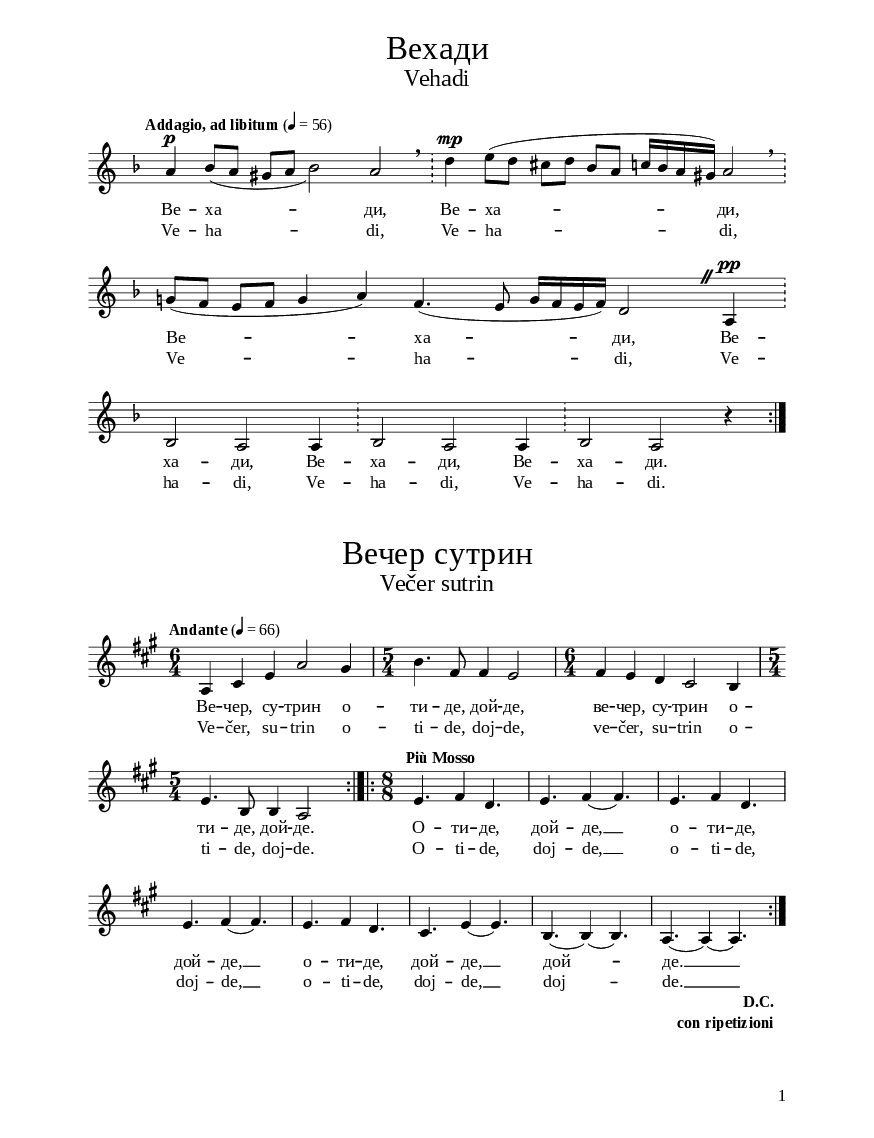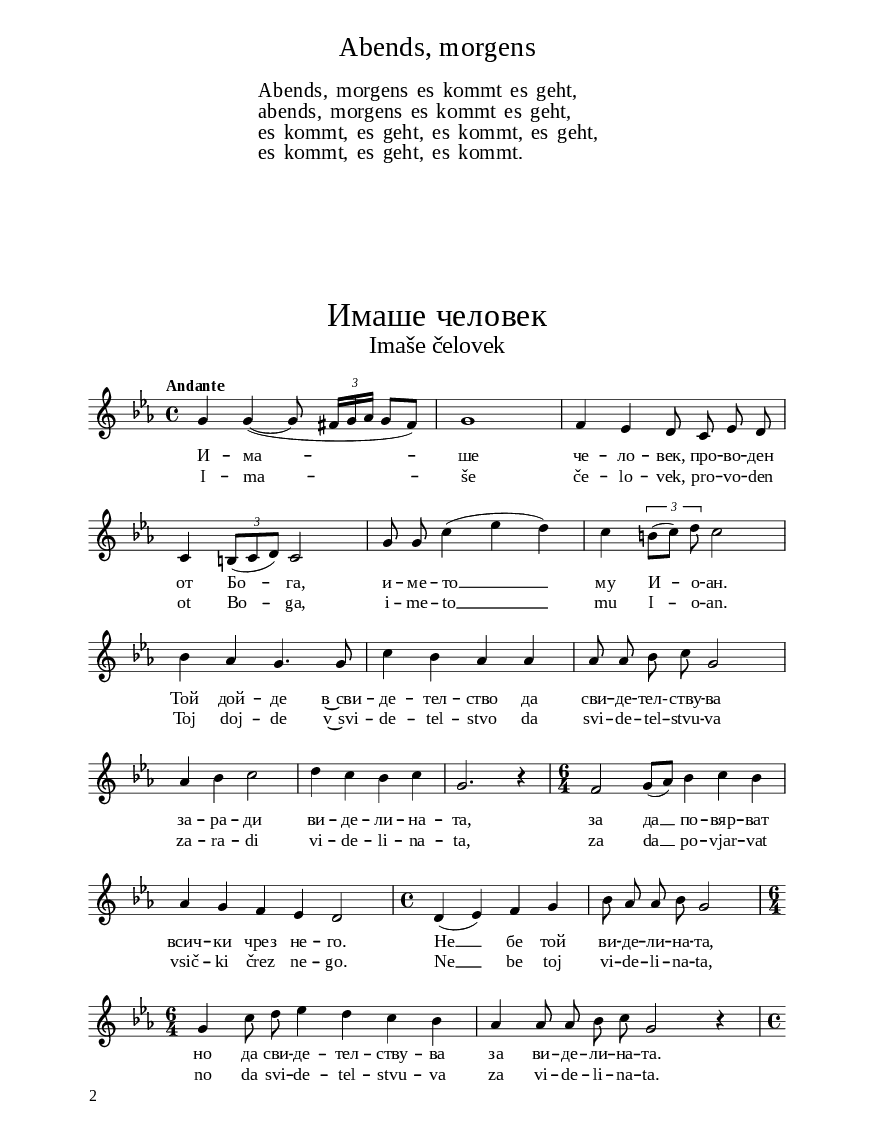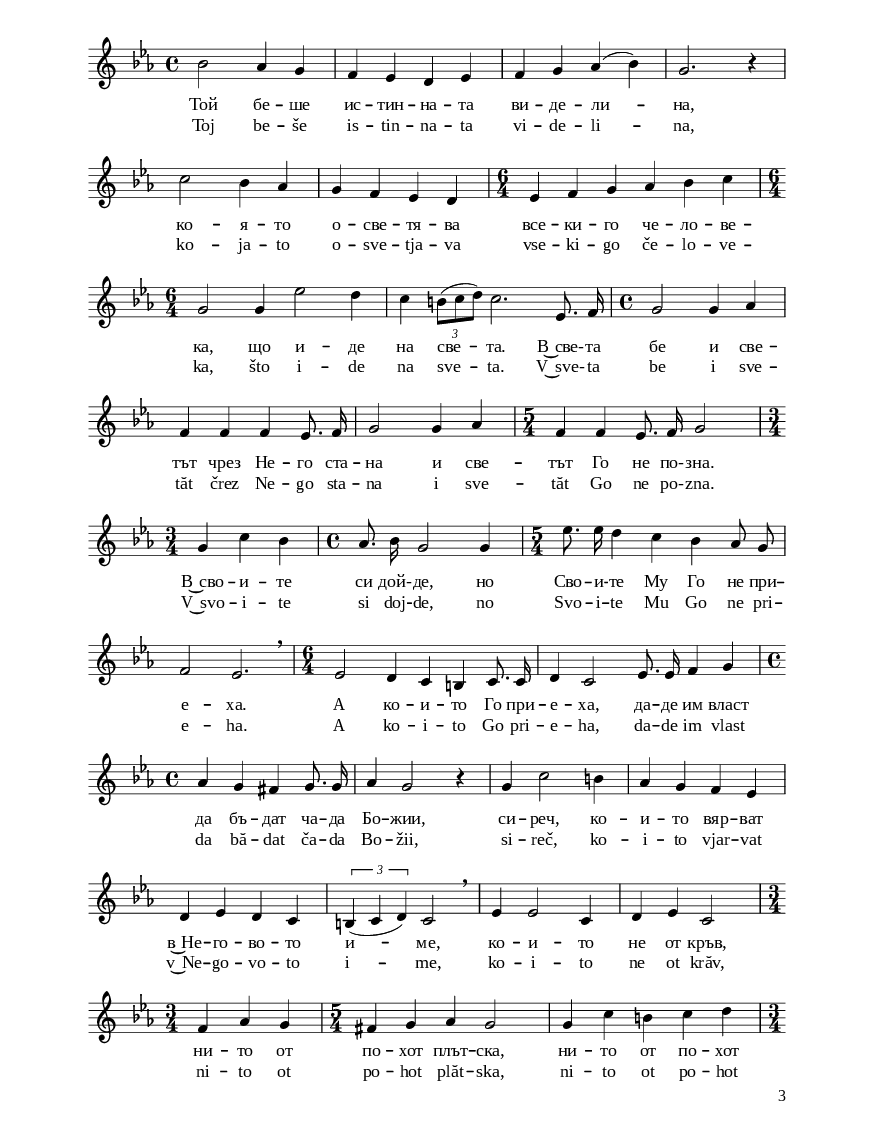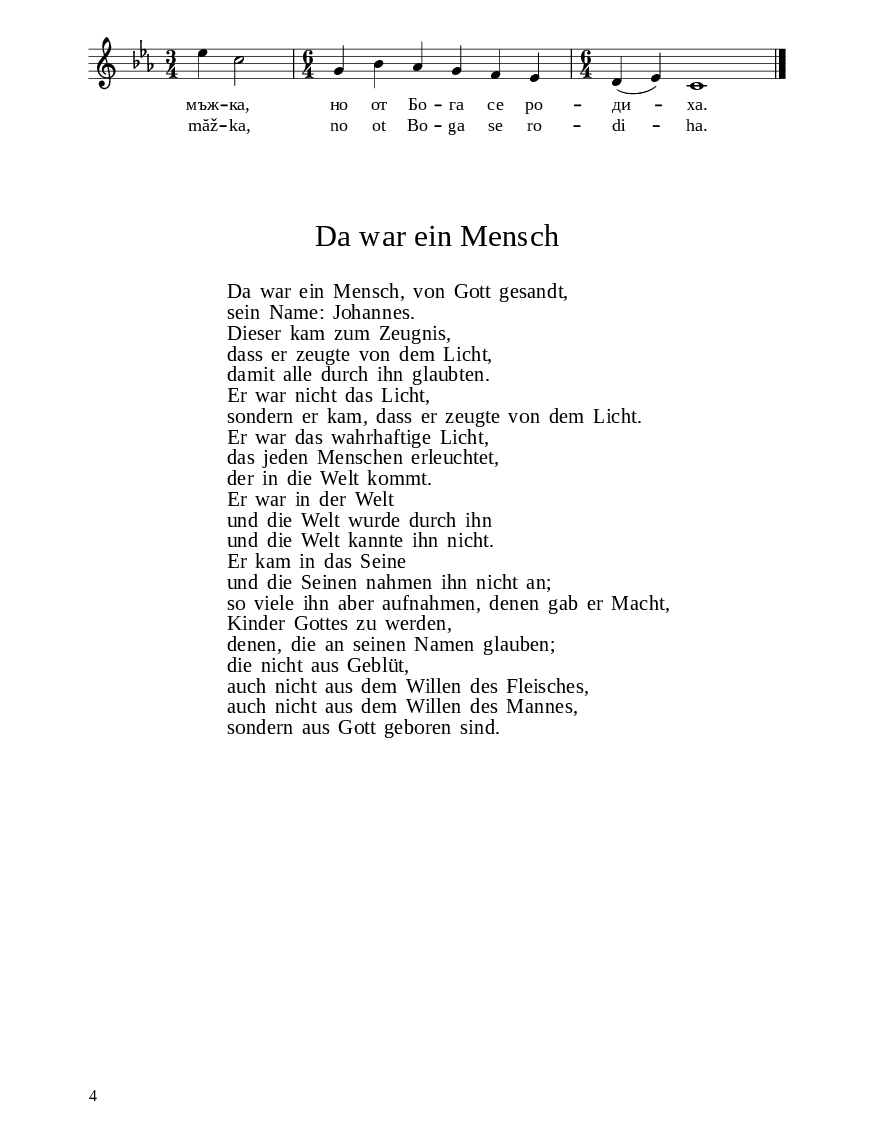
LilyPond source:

\version "2.24.1"

% include paper part and global functions
\include "include/globals.ily"

\bookpart {
  \label #'ref083_1
  \tocItem \markup "Вехади – Vehadi"
  \include "include/bookpart-paper.ily"
  \score {
    \include "include/score-layout.ily"

    \new Voice \absolute {
      \clef treble
      \key d \minor
      \tempoFunc "Addagio, ad libitum" 4 "56"
      \override Staff.BarLine.gap = 0.6
      \autoBeamOff
      \omit Score.TimeSignature
      \cadenzaOn % allows custom bar lines


      \repeat volta 2 {
        \slurDown a'4^\p bes'8 [ ( a'] gis' [a'] bes'2 ) \slurNeutral a' \bar "!"  \breathe  d''4^\mp  e''8 ( [d''] cis'' [d''] bes' [a'] c''16 [bes' a' gis'!] ) a'2 \bar "!" \breathe \break |

        \time 10/4 g'8 ([ f'] e' [f'] g'4 a' ) f'4. ( e'8 g'16 [f' e' f'] ) d'2
        \override BreathingSign.text = \markup {
          \musicglyph "scripts.caesura.straight"
        }
        \breathe
        a4^\pp \bar "!" \break |


        bes2 a2 a4 \bar "!"  bes2 a a4  \bar "!"  bes2 a r4
      } \break
    }

    \addlyrics {
      Ве -- ха -- ди, Ве -- ха -- ди, Ве -- ха -- ди,
      Ве -- ха -- ди, Ве -- ха -- ди, Ве -- ха -- ди.
    }
     \addlyrics {
      Ve -- ha -- di, Ve -- ha -- di, Ve -- ha -- di,
      Ve -- ha -- di, Ve -- ha -- di, Ve -- ha -- di.
    }
      \header {
        title = \titleFunc "Вехади" "Vehadi"
      }

      \midi{}

    } % score
    %

    \include "include/bookpart-paper.ily"
      \label #'ref083_2
  \tocItem \markup "Вечер сутрин – Večer sutrin"
    \score {
      \include "include/score-layout.ily"

      \new Voice \absolute {
        \clef treble
        \key a \major
        \time 6/4
        \tempoFunc "Andante" 4 "66"
        \autoBeamOff

        a4 cis' e' a'2 gis'4 |  \time 5/4  b'4. fis'8 fis'4 e'2 | \time 6/4  fis'4 e' d' cis'2 b4 \break |

        \time 5/4  e'4. b8 b4 a2 | \bar ":|.|:" \time 8/8 \tempo  "      Più Mosso"

        e'4. fis'4 d'4. | e'4. fis'4 ~ fis'4. | e'4. fis'4 d'4. \break |

        e'4. fis'4 ~ fis'4. |e'4. fis'4 d'4. | cis'4. e'4 ~ e'4. | b4. ~ b4 ~ b4. | a4. ~ a4 ~ a4. | \bar ":|."


      }

      \addlyrics {
        Ве -- чер,
        су -- трин о -- ти -- де, дой -- де, ве -- чер,
        су -- трин о -- ти -- де, дой -- де. О -- ти --
        де, дой -- де, __ о -- ти -- де, дой -- де, __ о -- ти
        -- де, дой -- де, __ дой -- де. __}
        \addlyrics {
        Ve -- čer,
        su -- trin o -- ti -- de, doj -- de, ve -- čer,
        su -- trin o -- ti -- de, doj -- de. O -- ti --
        de, doj -- de, __ o -- ti -- de, doj -- de, __ o -- ti
        -- de, doj -- de, __ doj -- de. __}
          \header {
            title = \titleFunc "Вечер сутрин" "Večer sutrin"
          }

          \midi{}

        } % score

        \markup \dc-two "D.C." "con ripetizioni"

        \pageBreak

        % include foreign translation(s) of the song
        \version "2.24.0"

\markup \fill-line { \fontsize #deTitleFontSize "Abends, morgens" }
\markup \null
\markup \null
\markup \fontsize #deCoupletFontSize {
  \hspace #14
  \override #`(baseline-skip . ,deCoupletBaselineSkip)


  
  \column {
     \line { "   "Abends, morgens es kommt es geht, }
     \line { "   "abends, morgens es kommt es geht, }
     \line { "   "es kommt, es geht, es kommt, es geht, }
     \line { "   "es kommt, es geht, es kommt. }
  }
}    



        \markup \empty-three
        \markup \empty-three
        \include "include/bookpart-paper.ily"
        \label #'ref083_3
        \tocItem \markup "Имаше человек  – Imaše čelovek"
        \score {
          \include "include/score-layout.ily"

          \new Voice \absolute {
            \clef treble
            \key c \minor
            \time 4/4
            \tempo "Andante"

            \autoBeamOff
            g'4  g' ( ~ g'8 \times 2/3  { fis'16 [g'16 as'] } g'8 [ fis'] ) | g'1 | f'4 es' d'8 c' es' d' \break |

            c'4  \times 2/3  { b8 ( [c' d'8] )  } c'2 | g'8 g' c''4 ( es'' d'' ) | \tupletUp c''4 \tuplet 3/2 { b'8 ([ c''] ) d''8 } c''2 \break \tupletNeutral |

            bes'4 as' g'4. g'8 | c''4 bes' as' as' | as'8 as' bes' c'' g'2 \break |

            as'4 bes' c''2 |  d''4 c'' bes' c'' | g'2. r4 |  \time 6/4  f'2 g'8 [( as' )] bes'4 c'' bes' \break |

            as'4 g' f' es' d'2 | \time 4/4  d'4 ( es' ) f' g' | bes'8 as' as' bes' g'2 \break |

            \time 6/4  g'4 c''8 d'' es''4 d'' c'' bes' | as'4 as'8 as' bes' c'' g'2 r4 \break |

            \time 4/4  bes'2 as'4 g' | f'4 es' d' es' | f'4 g' as' ( bes' ) | g'2. r4 \break |

            c''2 bes'4 as' | g'4 f' es' d' | \time 6/4  es'4 f' g' as' bes' c'' | \break

            \time 6/4  g'2 g'4 es''2 d''4 | c''4  \times 2/3  { b'8 ( [c'' d''8] ) } c''2.  es'8. f'16 \noBeam | \time 4/4  g'2 g'4 as' \break |

            f'4 f' f' es'8. f'16 | g'2 g'4 as' | \time 5/4  f'4 f' es'8. f'16 g'2 \break |

            \time 3/4  g'4 c'' bes' | \time 4/4  as'8. bes'16 g'2 g'4 | \time 5/4  es''8. es''16 d''4 c'' bes' as'8 g' \break |

            f'2 es'2. \breathe | \time 6/4  es'2 d'4 c' b c'8. c'16 | d'4 c'2 es'8. es'16 f'4 g' \break |

            \time 4/4  as'4 g' fis' g'8. g'16 \noBeam | as'4 g'2 r4 | g'4 c''2 b'4 | as'4 g' f' es' \break |

            d'4 es' d' c' | \times 2/3  {
              b4 ( c'4 d' )} c'2 \breathe | es'4 es'2 c'4 | d'4 es' c'2 \break |

              \time 3/4  f'4 as' g' | \time 5/4  fis'4 g' as' g'2 | g'4 c'' b' c'' d'' \break |

              \time 3/4  es''4 c''2 | \time 6/4  g'4 bes' as' g' f' es' | \time 6/4  d'4 ( es' ) c'1 | \bar "|."
            }

            \addlyrics {
              И -- ма --
              ше че -- ло -- век, про -- во -- ден от Бо --
              га, и -- ме -- то __ му И -- о -- ан. Той дой --
              де в~сви -- де -- тел -- ство да сви -- де -- "тел-"
              -- ству -- ва за -- ра -- ди ви -- де -- ли -- на
              -- та, за да __ по -- вяр -- ват всич -- ки чрез не
              -- го. Не __ бе той ви -- де -- ли -- на -- та, но
              да сви -- де -- тел -- ству -- ва за ви -- де --
              ли -- на -- та. Той бе -- ше ис -- тин -- на --
              та ви -- де -- ли -- на, ко -- я -- то о -- све
              -- тя -- ва все -- ки -- го че -- ло -- ве -- ка,
              що и -- де на све -- та. "В~све-" -- та бе и све
              -- тът чрез Не -- го ста -- на и све -- тът Го
              не "по-" -- зна. В~сво -- и -- те си "дой-" -- де, но
              Сво -- и -- те Му Го не при -- е -- ха. А ко
              -- и -- то Го при -- е -- ха, да -- де им власт
              да бъ -- дат ча -- да Бо -- жии, си -- реч, ко
              -- и -- то вяр -- ват в~Не -- го -- во -- то и --
              ме, ко -- и -- то не от кръв, ни -- то от по
              -- хот плът -- ска, ни -- то от по -- хот мъж --
              ка, но от Бо -- га се ро -- ди -- ха.}
             \addlyrics {
              I -- ma --
              še če -- lo -- vek, pro -- vo -- den ot Bo --
              ga, i -- me -- to __ mu I -- o -- an. Toj doj --
              de v~svi -- de -- tel -- stvo da svi -- de -- tel
              -- stvu -- va za -- ra -- di vi -- de -- li -- na
              -- ta, za da __ po -- vjar -- vat vsič -- ki črez ne
              -- go. Ne __ be toj vi -- de -- li -- na -- ta, no
              da svi -- de -- tel -- stvu -- va za vi -- de --
              li -- na -- ta. Toj be -- še is -- tin -- na --
              ta vi -- de -- li -- na, ko -- ja -- to o -- sve
              -- tja -- va vse -- ki -- go če -- lo -- ve -- ka,
              što i -- de na sve -- ta. "V~sve-" -- ta be i sve
              -- tăt črez Ne -- go sta -- na i sve -- tăt Go
              ne "po-" -- zna. V~svo -- i -- te si doj -- de, no
              Svo -- i -- te Mu Go ne pri -- e -- ha. A ko
              -- i -- to Go pri -- e -- ha, da -- de im vlast
              da bă -- dat ča -- da Bo -- žii, si -- reč, ko
              -- i -- to vjar -- vat v~Ne -- go -- vo -- to i --
              me, ko -- i -- to ne ot krăv, ni -- to ot po
              -- hot plăt -- ska, ni -- to ot po -- hot măž --
              ka, no ot Bo -- ga se ro -- di -- ha.}

                \header {
                  title = \titleFunc "Имаше человек" "Imaše čelovek"
                }

                \midi{}

              } % score

              \markup \empty-two

              % include foreign translation(s) of the song
              \version "2.20.0"

\markup \fill-line { \fontsize #6 "Da war ein Mensch" }
\markup \null
\markup \null
\markup \fontsize #+2.5 {
    \hspace #12
    \override #'(baseline-skip . 2)
    
        \column {

     \line { " " } 
     
    \line { " " Da war ein Mensch, von Gott gesandt,  }

\line { " " sein Name: Johannes. }

\line { " " Dieser kam zum Zeugnis,  }

\line { " " dass er zeugte von dem Licht, }

\line { " " damit alle durch ihn glaubten. }

\line { " " Er war nicht das Licht,  }

\line { " " sondern er kam, dass er zeugte von dem Licht. }

\line { " " Er war das wahrhaftige Licht,  }

\line { " " das jeden Menschen erleuchtet, }

\line { " " der in die Welt kommt. }

\line { " " Er war in der Welt }

\line { " " und die Welt wurde durch ihn }

\line { " " und die Welt kannte ihn nicht. }

\line { " " Er kam in das Seine }

\line { " " und die Seinen nahmen ihn nicht an; }

\line { " " so viele ihn aber aufnahmen, denen gab er Macht, }

\line { " " Kinder Gottes zu werden, }

\line { " " denen, die an seinen Namen glauben; }

\line { " " die nicht aus Geblüt,  }

\line { " " auch nicht aus dem Willen des Fleisches,  }

\line { " " auch nicht aus dem Willen des Mannes,  }

\line { " " sondern aus Gott geboren sind.  }
     
    }
}
%}
   
 
 


 
    
   
    
 
%--------------------------------------------------------------------- 


            } % bookpart
